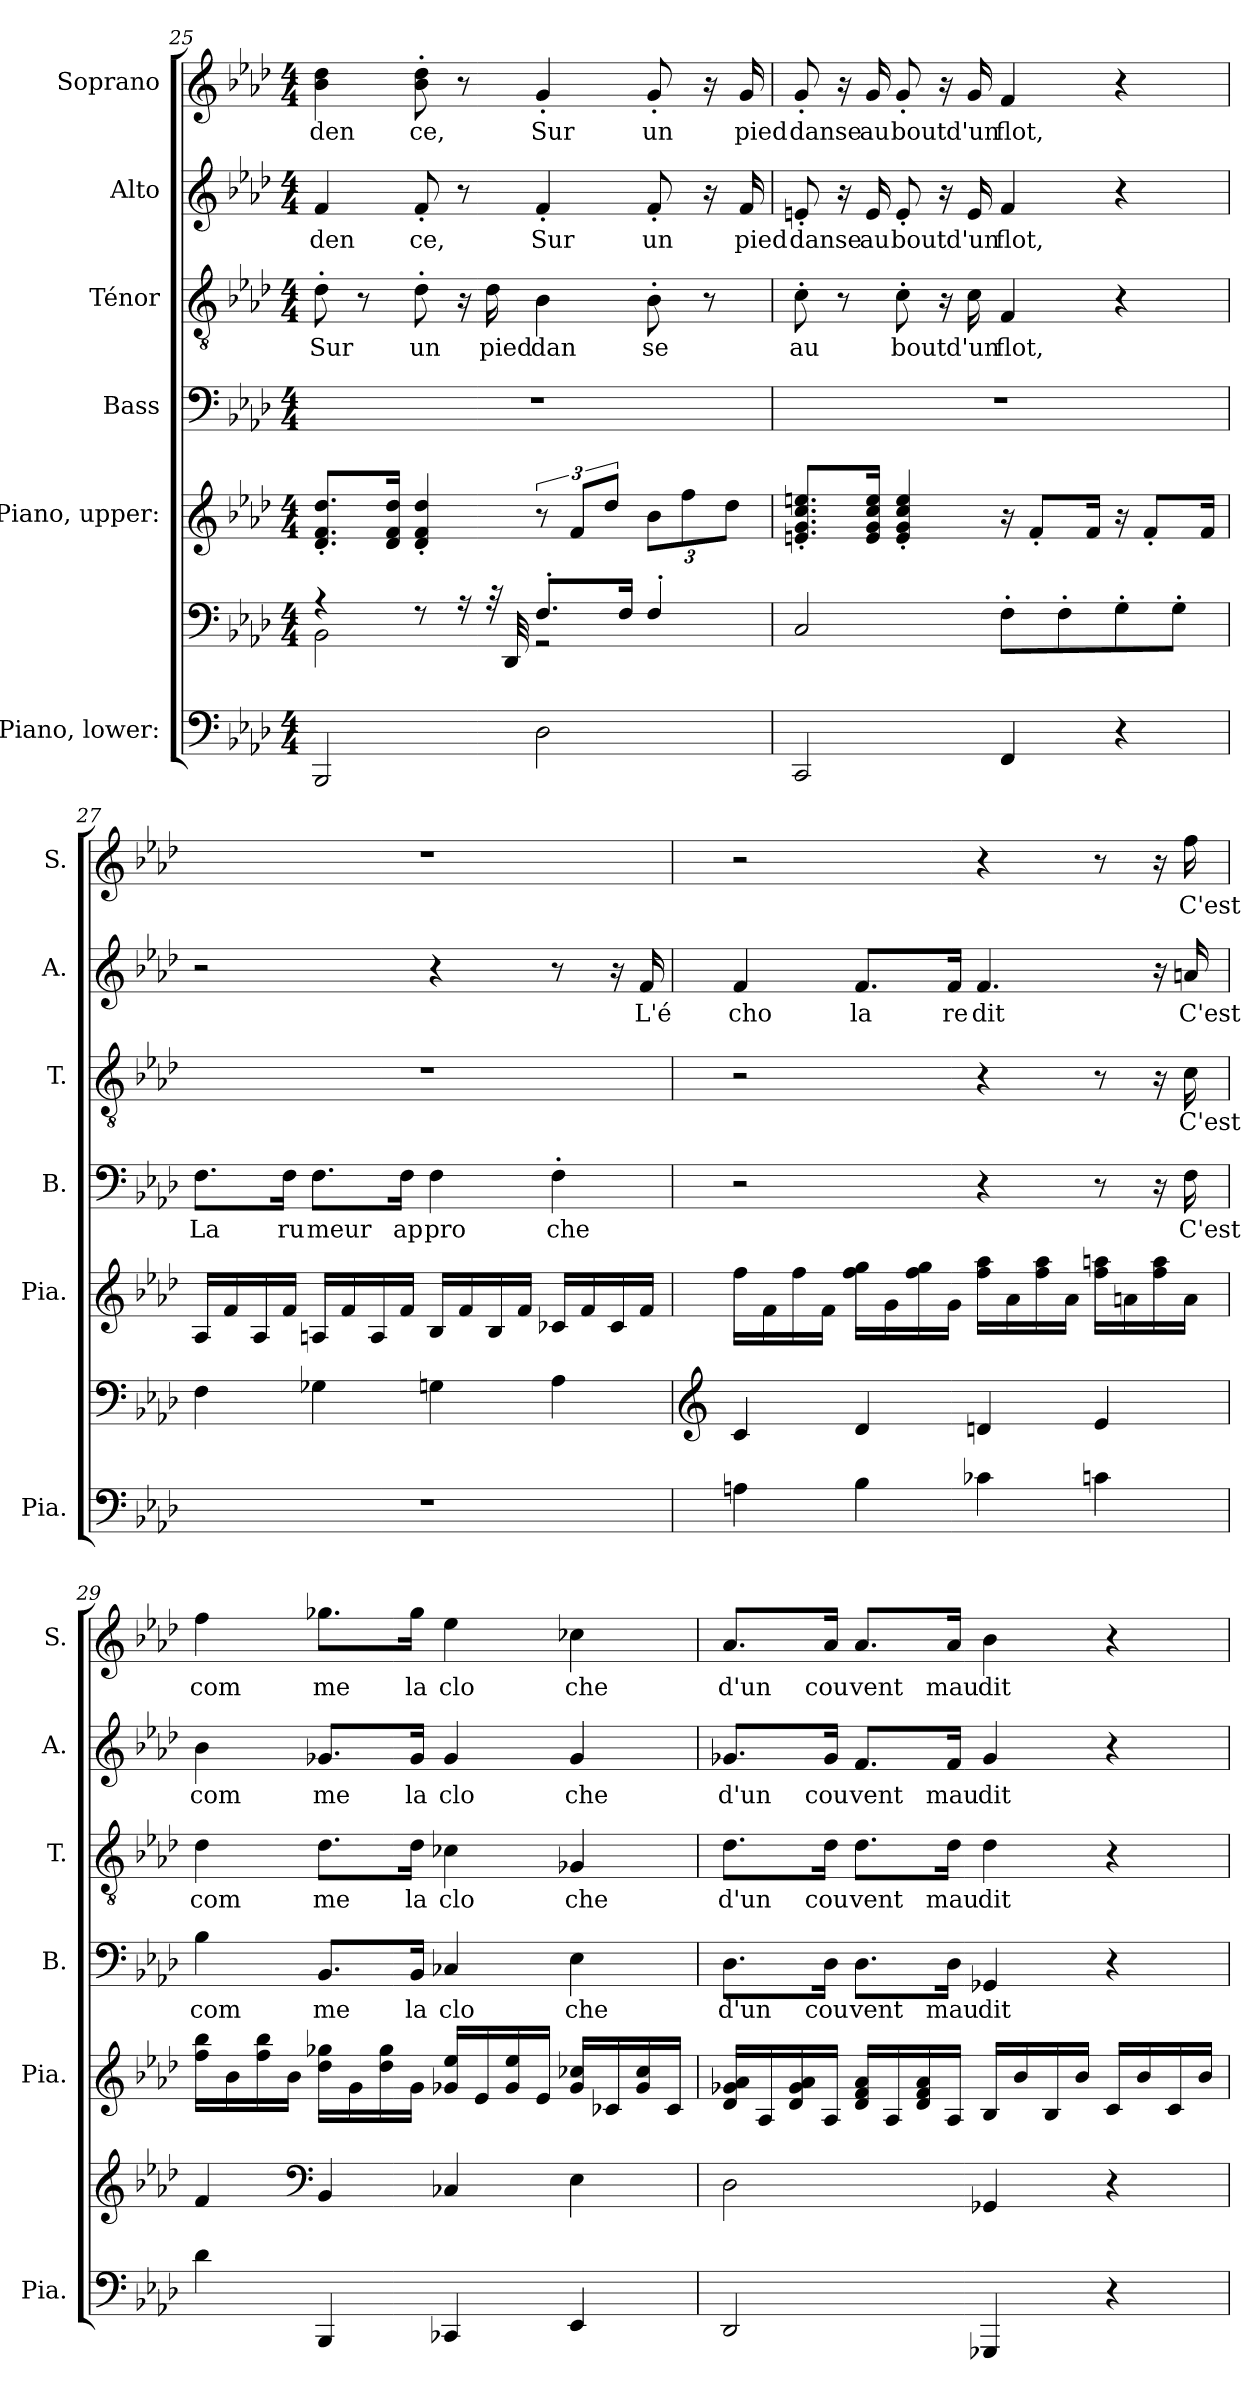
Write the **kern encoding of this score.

**kern	**kern	**kern	**kern	**text	**kern	**text	**kern	**text	**kern	**text
*part6	*part6	*part5	*part4	*part4	*part3	*part3	*part2	*part2	*part1	*part1
*staff7	*staff6	*staff5	*staff4	*staff4	*staff3	*staff3	*staff2	*staff2	*staff1	*staff1
*I"Piano, lower:	*	*I"Piano, upper:	*I"Bass	*	*I"Ténor	*	*I"Alto	*	*I"Soprano	*
*I'Pia.	*	*I'Pia.	*I'B.	*	*I'T.	*	*I'A.	*	*I'S.	*
!!LO:LB:g=z
*clefF4	*clefF4	*clefG2	*clefF4	*	*clefGv2	*	*clefG2	*	*clefG2	*
*k[b-e-a-d-]	*k[b-e-a-d-]	*k[b-e-a-d-]	*k[b-e-a-d-]	*	*k[b-e-a-d-]	*	*k[b-e-a-d-]	*	*k[b-e-a-d-]	*
*M4/4	*M4/4	*M4/4	*M4/4	*	*M4/4	*	*M4/4	*	*M4/4	*
=25	=25	=25	=25	=25	=25	=25	=25	=25	=25	=25
*	*^	*	*	*	*	*	*	*	*	*
!	!	!	!	!	!	!	!LO:LY:b	!	!LO:LY:b	!	!LO:LY:b
2BBB-/	4r	2BB-\	8.d-/' 8.f/' 8.dd-/'L	1r	.	8d-'\	Sur	4f/	den	4b-\ 4dd-\	den
.	.	.	.	.	.	8r	.	.	.	.	.
.	.	.	16d-/ 16f/ 16dd-/Jk	.	.	.	.	.	.	.	.
!	!	!	!	!	!	!	!LO:LY:b	!	!LO:LY:b	!	!LO:LY:b
.	8r	.	4d-/' 4f/' 4dd-/'	.	.	8d-'\	un	8f'/	ce,	8b-\' 8dd-\'	ce,
.	16r	.	.	.	.	16r	.	8r	.	8r	.
!	!	!	!	!	!	!	!LO:LY:b	!	!	!	!
.	32r	.	.	.	.	16d-\	pied	.	.	.	.
.	32DD-/	.	.	.	.	.	.	.	.	.	.
!	!	!	!	!	!	!	!LO:LY:b	!	!LO:LY:b	!	!LO:LY:b
2D-\	8.F'/L	2r	12r	.	.	4B-\	dan	4f'/	Sur	4g'/	Sur
.	.	.	12f/L	.	.	.	.	.	.	.	.
.	.	.	12dd-/J	.	.	.	.	.	.	.	.
.	16F/Jk	.	.	.	.	.	.	.	.	.	.
*	*	*	*Xbrackettup	*	*	*	*	*	*	*	*
!	!	!	!	!	!	!	!LO:LY:b	!	!LO:LY:b	!	!LO:LY:b
.	4F'/	.	12b-\L	.	.	8B-'\	se	8f'/	un	8g'/	un
.	.	.	12ff\	.	.	.	.	.	.	.	.
.	.	.	.	.	.	8r	.	16r	.	16r	.
.	.	.	12dd-\J	.	.	.	.	.	.	.	.
!	!	!	!	!	!	!	!	!	!LO:LY:b	!	!LO:LY:b
.	.	.	.	.	.	.	.	16f/	pied	16g/	pied
*	*v	*v	*	*	*	*	*	*	*	*	*
=26	=26	=26	=26	=26	=26	=26	=26	=26	=26	=26
!	!	!	!	!	!	!LO:LY:b	!	!LO:LY:b	!	!LO:LY:b
2CC/	2C/	8.en/' 8.g/' 8.cc/' 8.een/'L	1r	.	8c'\	au	8en'/	danse	8g'/	danse
.	.	.	.	.	8r	.	16r	.	16r	.
!	!	!	!	!	!	!	!	!LO:LY:b	!	!LO:LY:b
.	.	16e/ 16g/ 16cc/ 16ee/Jk	.	.	.	.	16e/	au	16g/	au
!	!	!	!	!	!	!LO:LY:b	!	!LO:LY:b	!	!LO:LY:b
.	.	4e/' 4g/' 4cc/' 4ee/'	.	.	8c'\	bout	8e'/	bout	8g'/	bout
.	.	.	.	.	16r	.	16r	.	16r	.
!	!	!	!	!	!	!LO:LY:b	!	!LO:LY:b	!	!LO:LY:b
.	.	.	.	.	16c\	d'un	16e/	d'un	16g/	d'un
!	!	!	!	!	!	!LO:LY:b	!	!LO:LY:b	!	!LO:LY:b
4FF/	8F'\L	16r	.	.	4F/	flot,	4f/	flot,	4f/	flot,
.	.	8f'/L	.	.	.	.	.	.	.	.
.	8F'\	.	.	.	.	.	.	.	.	.
.	.	16f/Jk	.	.	.	.	.	.	.	.
4r	8G'\	16r	.	.	4r	.	4r	.	4r	.
.	.	8f'/L	.	.	.	.	.	.	.	.
.	8G'\J	.	.	.	.	.	.	.	.	.
.	.	16f/Jk	.	.	.	.	.	.	.	.
!!LO:PB:g=z
=27	=27	=27	=27	=27	=27	=27	=27	=27	=27	=27
!	!	!	!	!LO:LY:b	!	!	!	!	!	!
1r	4F\	16A-/LL	8.F\L	La	1r	.	2r	.	1r	.
.	.	16f/	.	.	.	.	.	.	.	.
.	.	16A-/	.	.	.	.	.	.	.	.
!	!	!	!	!LO:LY:b	!	!	!	!	!	!
.	.	16f/JJ	16F\Jk	ru	.	.	.	.	.	.
!	!	!	!	!LO:LY:b	!	!	!	!	!	!
.	4G-X\	16An/LL	8.F\L	meur	.	.	.	.	.	.
.	.	16f/	.	.	.	.	.	.	.	.
.	.	16A/	.	.	.	.	.	.	.	.
!	!	!	!	!LO:LY:b	!	!	!	!	!	!
.	.	16f/JJ	16F\Jk	ap	.	.	.	.	.	.
!	!	!	!	!LO:LY:b	!	!	!	!	!	!
.	4Gn\	16B-/LL	4F\	pro	.	.	4r	.	.	.
.	.	16f/	.	.	.	.	.	.	.	.
.	.	16B-/	.	.	.	.	.	.	.	.
.	.	16f/JJ	.	.	.	.	.	.	.	.
!	!	!	!	!LO:LY:b	!	!	!	!	!	!
.	4A-\	16c-X/LL	4F'\	che	.	.	8r	.	.	.
.	.	16f/	.	.	.	.	.	.	.	.
.	.	16c-/	.	.	.	.	16r	.	.	.
!	!	!	!	!	!	!	!	!LO:LY:b	!	!
.	.	16f/JJ	.	.	.	.	16f/	L'é	.	.
=28	=28	=28	=28	=28	=28	=28	=28	=28	=28	=28
*	*clefG2	*	*	*	*	*	*	*	*	*
!	!	!	!	!	!	!	!	!LO:LY:b	!	!
4An\	4c/	16ff\LL	2r	.	2r	.	4f/	cho	2r	.
.	.	16f\	.	.	.	.	.	.	.	.
.	.	16ff\	.	.	.	.	.	.	.	.
.	.	16f\JJ	.	.	.	.	.	.	.	.
!	!	!	!	!	!	!	!	!LO:LY:b	!	!
4B-\	4d-/	16ff\ 16gg\LL	.	.	.	.	8.f/L	la	.	.
.	.	16g\	.	.	.	.	.	.	.	.
.	.	16ff\ 16gg\	.	.	.	.	.	.	.	.
!	!	!	!	!	!	!	!	!LO:LY:b	!	!
.	.	16g\JJ	.	.	.	.	16f/Jk	re	.	.
!	!	!	!	!	!	!	!	!LO:LY:b	!	!
4c-X\	4dn/	16ff\ 16aa-\LL	4r	.	4r	.	4.f/	dit	4r	.
.	.	16a-\	.	.	.	.	.	.	.	.
.	.	16ff\ 16aa-\	.	.	.	.	.	.	.	.
.	.	16a-\JJ	.	.	.	.	.	.	.	.
4cn\	4e-/	16ff\ 16aan\LL	8r	.	8r	.	.	.	8r	.
.	.	16an\	.	.	.	.	.	.	.	.
.	.	16ff\ 16aa\	16r	.	16r	.	16r	.	16r	.
!	!	!	!	!LO:LY:b	!	!LO:LY:b	!	!LO:LY:b	!	!LO:LY:b
.	.	16a\JJ	16F\	C'est	16c\	C'est	16an/	C'est	16ff\	C'est
!!LO:LB:g=z
=29	=29	=29	=29	=29	=29	=29	=29	=29	=29	=29
!	!	!	!	!LO:LY:b	!	!LO:LY:b	!	!LO:LY:b	!	!LO:LY:b
4d-\	4f/	16ff\ 16bb-\LL	4B-\	com	4d-\	com	4b-\	com	4ff\	com
.	.	16b-\	.	.	.	.	.	.	.	.
.	.	16ff\ 16bb-\	.	.	.	.	.	.	.	.
.	.	16b-\JJ	.	.	.	.	.	.	.	.
*	*clefF4	*	*	*	*	*	*	*	*	*
!	!	!	!	!LO:LY:b	!	!LO:LY:b	!	!LO:LY:b	!	!LO:LY:b
4BBB-/	4BB-/	16dd-\ 16gg-X\LL	8.BB-/L	me	8.d-\L	me	8.g-X/L	me	8.gg-X\L	me
.	.	16g\	.	.	.	.	.	.	.	.
.	.	16dd-\ 16gg-\	.	.	.	.	.	.	.	.
!	!	!	!	!LO:LY:b	!	!LO:LY:b	!	!LO:LY:b	!	!LO:LY:b
.	.	16g\JJ	16BB-/Jk	la	16d-\Jk	la	16g-/Jk	la	16gg-\Jk	la
!	!	!	!	!LO:LY:b	!	!LO:LY:b	!	!LO:LY:b	!	!LO:LY:b
4CC-X/	4C-X/	16g-X/ 16ee-/LL	4C-X/	clo	4c-X\	clo	4g-/	clo	4ee-\	clo
.	.	16e-/	.	.	.	.	.	.	.	.
.	.	16g-/ 16ee-/	.	.	.	.	.	.	.	.
.	.	16e-/JJ	.	.	.	.	.	.	.	.
!	!	!	!	!LO:LY:b	!	!LO:LY:b	!	!LO:LY:b	!	!LO:LY:b
4EE-/	4E-\	16g-/ 16cc-X/LL	4E-\	che	4G-X/	che	4g-/	che	4cc-X\	che
.	.	16c-X/	.	.	.	.	.	.	.	.
.	.	16g-/ 16cc-/	.	.	.	.	.	.	.	.
.	.	16c-/JJ	.	.	.	.	.	.	.	.
=30	=30	=30	=30	=30	=30	=30	=30	=30	=30	=30
!	!	!	!	!LO:LY:b	!	!LO:LY:b	!	!LO:LY:b	!	!LO:LY:b
2DD-/	2D-\	16d-/ 16g-X/ 16a-/LL	8.D-\L	d'un	8.d-\L	d'un	8.g-X/L	d'un	8.a-/L	d'un
.	.	16A-/	.	.	.	.	.	.	.	.
.	.	16d-/ 16g-/ 16a-/	.	.	.	.	.	.	.	.
!	!	!	!	!LO:LY:b	!	!LO:LY:b	!	!LO:LY:b	!	!LO:LY:b
.	.	16A-/JJ	16D-\Jk	cou	16d-\Jk	cou	16g-/Jk	cou	16a-/Jk	cou
!	!	!	!	!LO:LY:b	!	!LO:LY:b	!	!LO:LY:b	!	!LO:LY:b
.	.	16d-/ 16f/ 16a-/LL	8.D-\L	vent	8.d-\L	vent	8.f/L	vent	8.a-/L	vent
.	.	16A-/	.	.	.	.	.	.	.	.
.	.	16d-/ 16f/ 16a-/	.	.	.	.	.	.	.	.
!	!	!	!	!LO:LY:b	!	!LO:LY:b	!	!LO:LY:b	!	!LO:LY:b
.	.	16A-/JJ	16D-\Jk	mau	16d-\Jk	mau	16f/Jk	mau	16a-/Jk	mau
!	!	!	!	!LO:LY:b	!	!LO:LY:b	!	!LO:LY:b	!	!LO:LY:b
4GGG-X/	4GG-X/	16B-/LL	4GG-X/	dit	4d-\	dit	4g-/	dit	4b-\	dit
.	.	16b-/	.	.	.	.	.	.	.	.
.	.	16B-/	.	.	.	.	.	.	.	.
.	.	16b-/JJ	.	.	.	.	.	.	.	.
4r	4r	16c/LL	4r	.	4r	.	4r	.	4r	.
.	.	16b-/	.	.	.	.	.	.	.	.
.	.	16c/	.	.	.	.	.	.	.	.
.	.	16b-/JJ	.	.	.	.	.	.	.	.
=	=	=	=	=	=	=	=	=	=	=
*-	*-	*-	*-	*-	*-	*-	*-	*-	*-	*-
